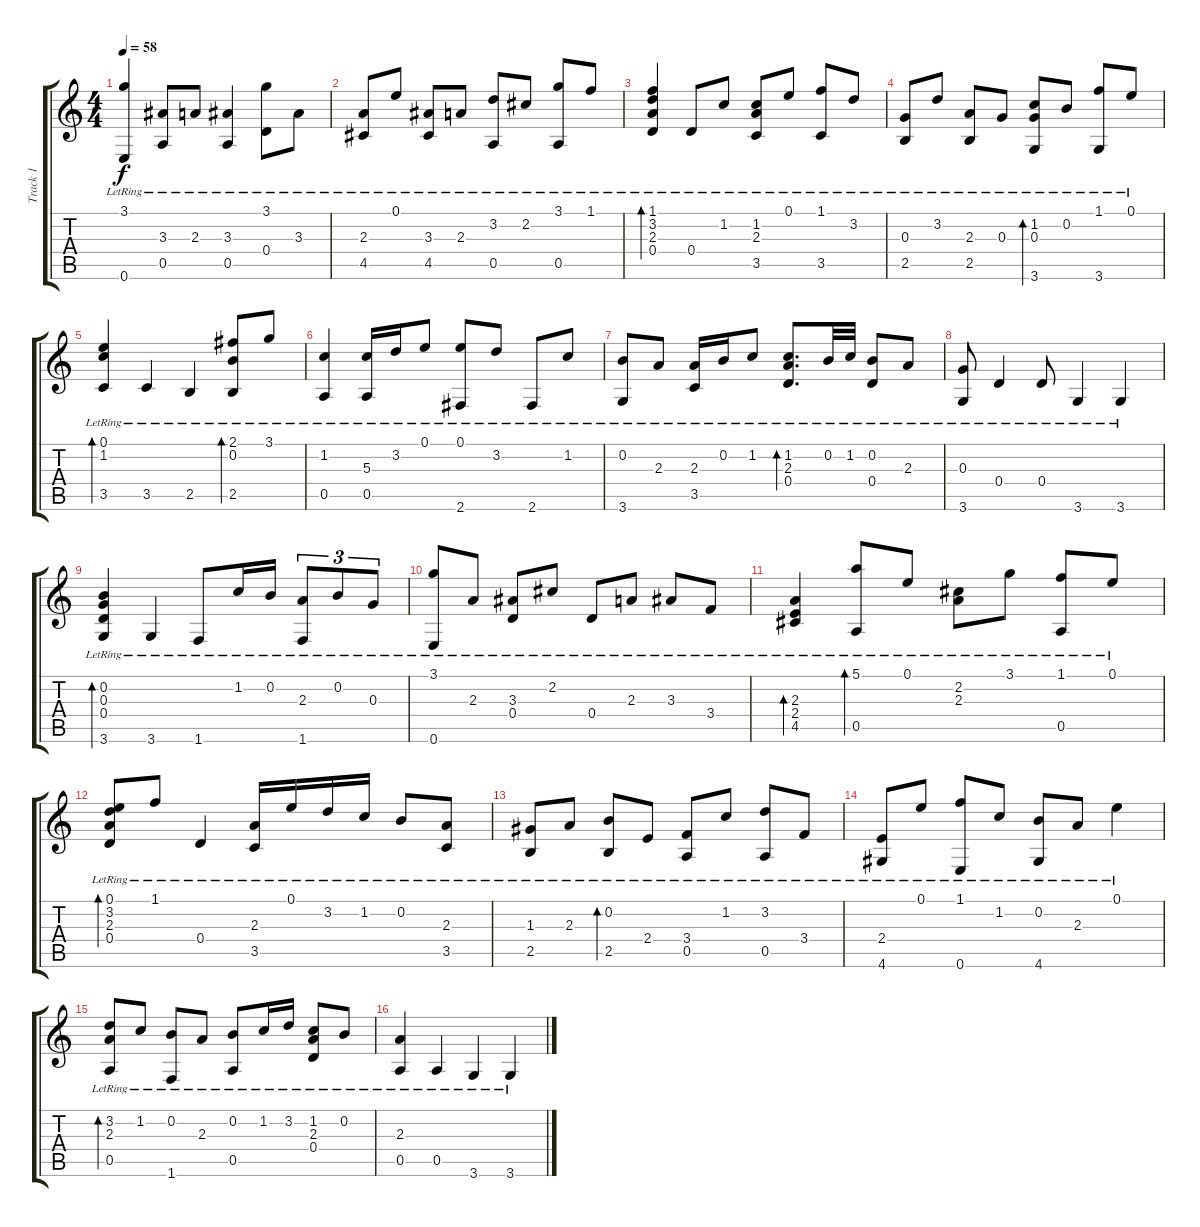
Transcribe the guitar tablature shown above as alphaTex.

\track ("Track 1" "Track 1") {instrument acousticguitarsteel}
\staff {score tabs}
\tuning (E4 B3 G3 D3 A2 E2) {hide}
\ts (4 4)
\tempo 58
\clef g2
\ks c
(3.1{lr} 0.6{lr}).4{dy f} (3.3{lr} 0.5{lr}).8 2.3{lr}.8 (3.3{lr} 0.5{lr}).4 (3.1{lr} 0.4{lr}).8 3.3{lr}.8 |
(2.3{lr} 4.5{lr}).8 0.1{lr}.8 (3.3{lr} 4.5{lr}).8 2.3{lr}.8 (3.2{lr} 0.5{lr}).8 2.2{lr}.8 (3.1{lr} 0.5{lr}).8 1.1{lr}.8 |
(1.1{lr} 3.2{lr} 2.3{lr} 0.4{lr}).4{bd 240} 0.4{lr}.8 1.2{lr}.8 (1.2{lr} 2.3{lr} 3.5{lr}).8 0.1{lr}.8 (1.1{lr} 3.5{lr}).8 3.2{lr}.8 |
(0.3{lr} 2.5{lr}).8 3.2{lr}.8 (2.3{lr} 2.5{lr}).8 0.3{lr}.8 (1.2{lr} 0.3{lr} 3.6{lr}).8{bd 240} 0.2{lr}.8 (1.1{lr} 3.6{lr}).8 0.1{lr}.8 |
(0.1{lr} 1.2{lr} 3.5{lr}).4{bd 480} 3.5{lr}.4 2.5{lr}.4 (2.1{lr} 0.2{lr} 2.5{lr}).8{bd 480} 3.1{lr}.8 |
(1.2{lr} 0.5{lr}).4 (5.3{lr} 0.5{lr}).16 3.2{lr}.16 0.1{lr}.8 (0.1{lr} 2.6{lr}).8 3.2{lr}.8 2.6{lr}.8 1.2{lr}.8 |
(0.2{lr} 3.6{lr}).8 2.3{lr}.8 (2.3{lr} 3.5{lr}).16 0.2{lr}.16 1.2{lr}.8 (1.2{lr} 2.3{lr} 0.4{lr}).8{d bd 480} 0.2{lr}.32 1.2{lr}.32 (0.2{lr} 0.4{lr}).8 2.3{lr}.8 |
(0.3{lr} 3.6{lr}).8 0.4{lr}.4 0.4{lr}.8 3.6{lr}.4 3.6{lr}.4 |
(0.2{lr} 0.3{lr} 0.4{lr} 3.6{lr}).4{bd 240} 3.6{lr}.4 1.6{lr}.8 1.2{lr}.16 0.2{lr}.16 (2.3{lr} 1.6{lr}).8{tu (3 2)} 0.2{lr}.8{tu (3 2)} 0.3{lr}.8{tu (3 2)} |
(3.1{lr} 0.6{lr}).8 2.3{lr}.8 (3.3{lr} 0.4{lr}).8 2.2{lr}.8 0.4{lr}.8 2.3{lr}.8 3.3{lr}.8 3.4{lr}.8 |
(2.3{lr} 2.4{lr} 4.5{lr}).4{bd 240} (5.1{lr} 0.5{lr}).8{bd 240} 0.1{lr}.8 (2.2{lr} 2.3{lr}).8 3.1{lr}.8 (1.1{lr} 0.5{lr}).8 0.1{lr}.8 |
(0.1{lr} 3.2{lr} 2.3{lr} 0.4{lr}).8{bd 480} 1.1{lr}.8 0.4{lr}.4 (2.3{lr} 3.5{lr}).16 0.1{lr}.16 3.2{lr}.16 1.2{lr}.16 0.2{lr}.8 (2.3{lr} 3.5{lr}).8 |
(1.3{lr} 2.5{lr}).8 2.3{lr}.8 (0.2{lr} 2.5{lr}).8{bd 480} 2.4{lr}.8 (3.4{lr} 0.5{lr}).8 1.2{lr}.8 (3.2{lr} 0.5{lr}).8 3.4{lr}.8 |
(2.4{lr} 4.6{lr}).8 0.1{lr}.8 (1.1{lr} 0.6{lr}).8 1.2{lr}.8 (0.2{lr} 4.6{lr}).8 2.3{lr}.8 0.1{lr}.4 |
(3.2{lr} 2.3{lr} 0.5{lr}).8{bd 480} 1.2{lr}.8 (0.2{lr} 1.6{lr}).8 2.3{lr}.8 (0.2{lr} 0.5{lr}).8 1.2{lr}.16 3.2{lr}.16 (1.2{lr} 2.3{lr} 0.4{lr}).8 0.2{lr}.8 |
(2.3{lr} 0.5{lr}).4 0.5{lr}.4 3.6{lr}.4 3.6{lr}.4
